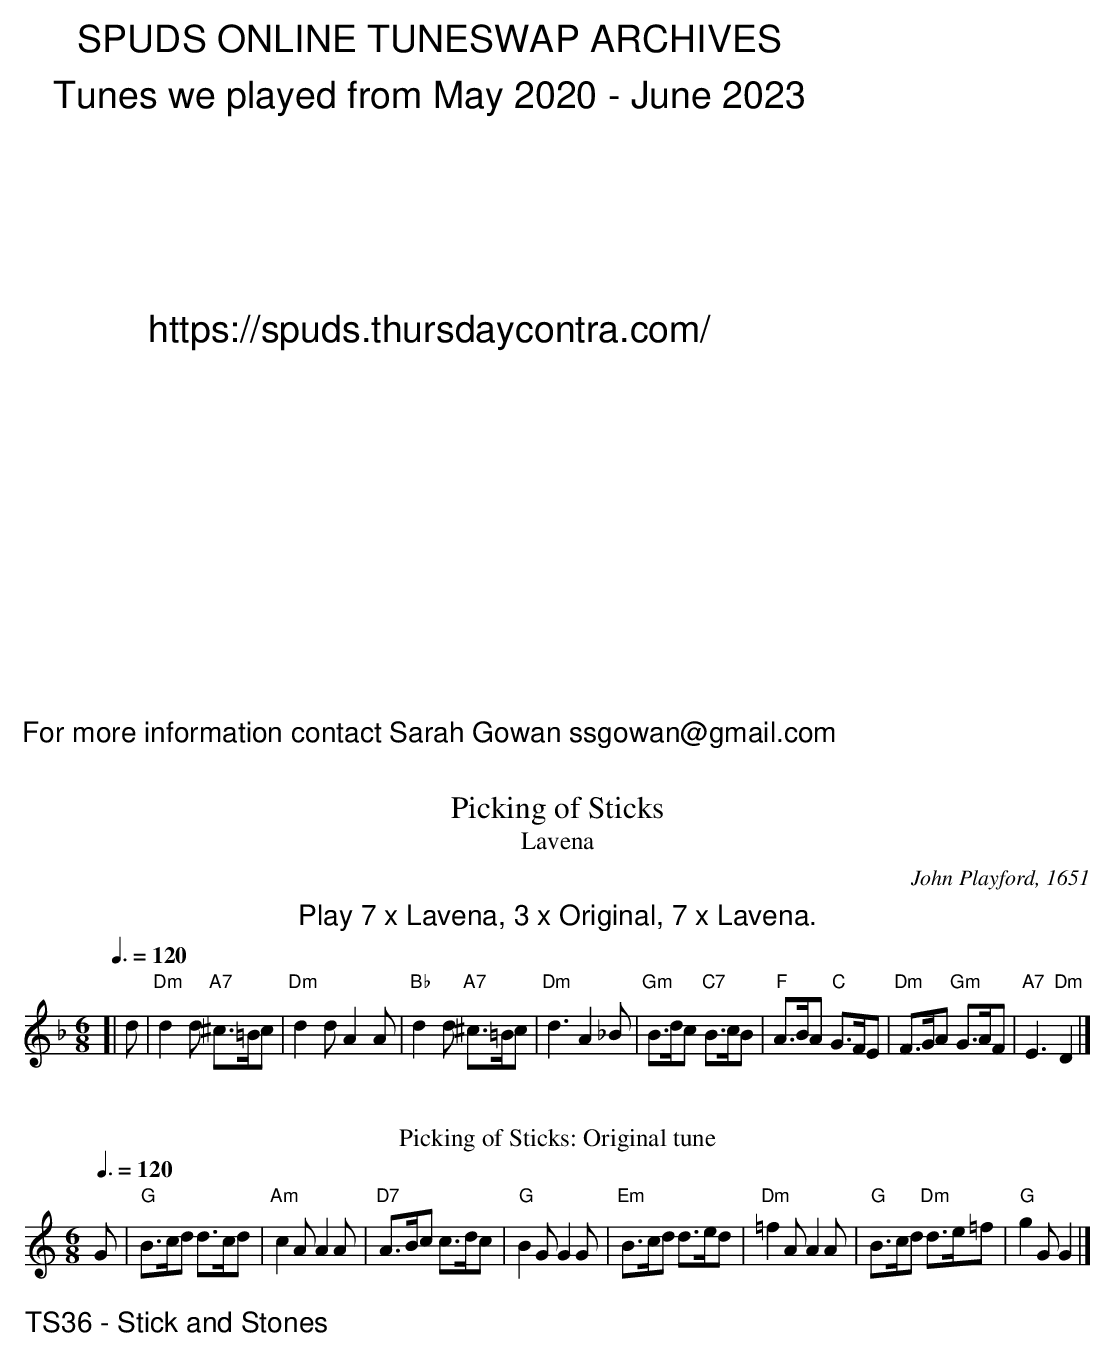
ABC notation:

X:1
T:Picking of Sticks
T:Lavena
C:John Playford, 1651
M:6/8
L:1/8
Q:3/8=120
K:Dm
%%center Play 7 x Lavena, 3 x Original, 7 x Lavena.
[| d | "Dm"d2d "A7"^c>=Bc | "Dm"d2d A2A | "Bb"d2d "A7"^c>=Bc | "Dm"d3 A2_B |\
"Gm"B>dc "C7"B>cB | "F"A>BA "C"G>FE | "Dm"F>GA "Gm"G>AF | "A7"E3 "Dm"D2 |]
%%vskip 20
T:Picking of Sticks: Original tune
C:John Playford, 1651
M:6/8
L:1/8
Q:3/8=120
K:Gmix
G | "G"B>cd d>cd | "Am"c2A A2A | "D7"A>Bc c>dc | "G"B2G G2G |\
"Em"B>cd d>ed | "Dm"=f2A A2A | "G"B>cd "Dm"d>e=f | "G"g2G G2 |]
